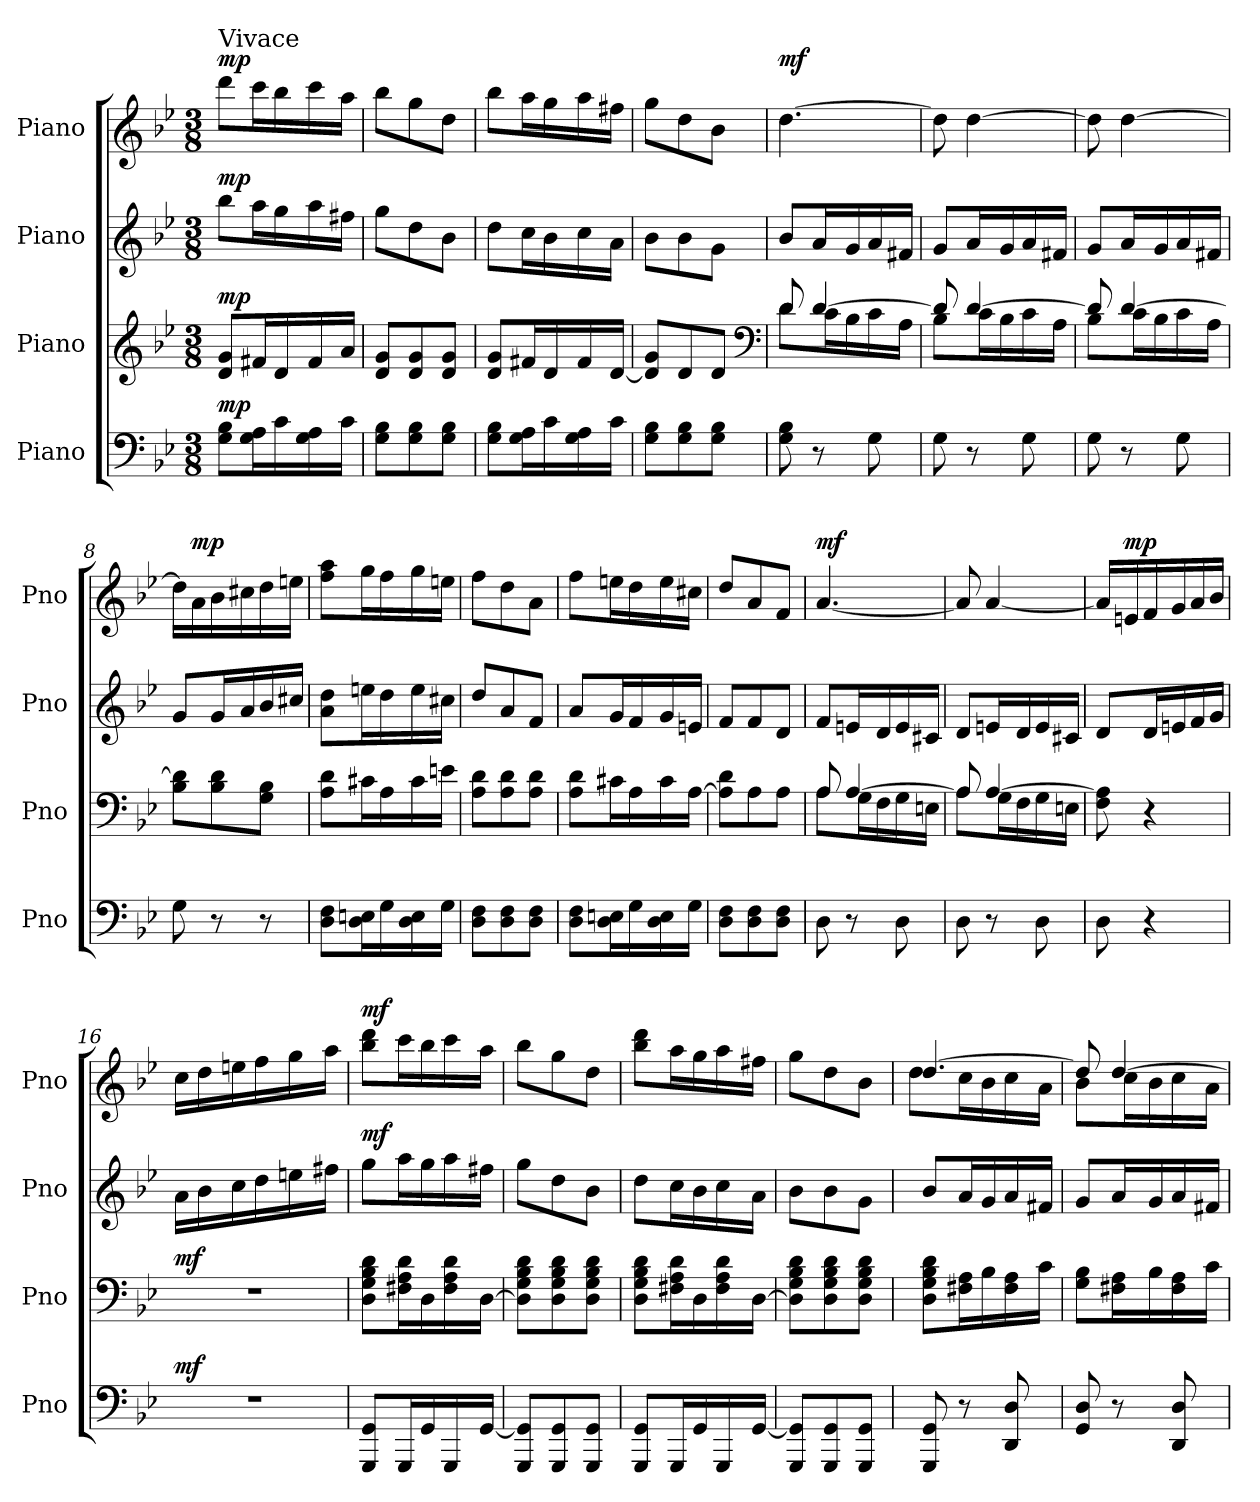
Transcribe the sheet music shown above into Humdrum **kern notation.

**kern	**dynam	**kern	**dynam	**kern	**dynam	**kern	**dynam
*part4	*part4	*part3	*part3	*part2	*part2	*part1	*part1
*staff4	*staff4	*staff3	*staff3	*staff2	*staff2	*staff1	*staff1
*I"Piano	*	*I"Piano	*	*I"Piano	*	*I"Piano	*
*I'Pno	*	*I'Pno	*	*I'Pno	*	*I'Pno	*
*clefF4	*	*clefG2	*	*clefG2	*	*clefG2	*
*k[b-e-]	*	*k[b-e-]	*	*k[b-e-]	*	*k[b-e-]	*
*B-:	*	*B-:	*	*B-:	*	*B-:	*
*M3/8	*	*M3/8	*	*M3/8	*	*M3/8	*
=1	=1	=1	=1	=1	=1	=1	=1
!	!	!	!	!	!	!LO:TX:a:t=Vivace	!
!	!LO:DY:a	!	!LO:DY:a	!	!LO:DY:a	!	!LO:DY:a
8G\ 8B-\L	mp	8d/ 8g/L	mp	8bb-\L	mp	8ddd\L	mp
16G\ 16A\L	.	16f#X/L	.	16aa\L	.	16ccc\L	.
16c\	.	16d/	.	16gg\	.	16bb-\	.
16G\ 16A\	.	16f#/	.	16aa\	.	16ccc\	.
16c\JJ	.	16a/JJ	.	16ff#X\JJ	.	16aa\JJ	.
=2	=2	=2	=2	=2	=2	=2	=2
8G\ 8B-\L	.	8d/ 8g/L	.	8gg\L	.	8bb-\L	.
8G\ 8B-\	.	8d/ 8g/	.	8dd\	.	8gg\	.
8G\ 8B-\J	.	8d/ 8g/J	.	8b-\J	.	8dd\J	.
=3	=3	=3	=3	=3	=3	=3	=3
8G\ 8B-\L	.	8d/ 8g/L	.	8dd\L	.	8bb-\L	.
16G\ 16A\L	.	16f#X/L	.	16cc\L	.	16aa\L	.
16c\	.	16d/	.	16b-\	.	16gg\	.
16G\ 16A\	.	16f#/	.	16cc\	.	16aa\	.
16c\JJ	.	[16d/JJ	.	16a\JJ	.	16ff#X\JJ	.
=4	=4	=4	=4	=4	=4	=4	=4
8G\ 8B-\L	.	8d/] 8g/L	.	8b-\L	.	8gg\L	.
8G\ 8B-\	.	8d/	.	8b-\	.	8dd\	.
8G\ 8B-\J	.	8d/J	.	8g\J	.	8b-\J	.
*	*	*clefF4	*	*	*	*	*
=5	=5	=5	=5	=5	=5	=5	=5
*	*	*^	*	*	*	*	*
!	!	!	!	!	!	!	!	!LO:DY:a
8G\ 8B-\	.	8d/	8d\L	.	8b-/L	.	[4.dd\	mf
8r	.	[4d/	16c\L	.	16a/L	.	.	.
.	.	.	16B-\	.	16g/	.	.	.
8G\	.	.	16c\	.	16a/	.	.	.
.	.	.	16A\JJ	.	16f#X/JJ	.	.	.
=6	=6	=6	=6	=6	=6	=6	=6	=6
8G\	.	8d/]	8B-\L	.	8g/L	.	8dd\]	.
8r	.	[4d/	16c\L	.	16a/L	.	[4dd\	.
.	.	.	16B-\	.	16g/	.	.	.
8G\	.	.	16c\	.	16a/	.	.	.
.	.	.	16A\JJ	.	16f#X/JJ	.	.	.
=7	=7	=7	=7	=7	=7	=7	=7	=7
8G\	.	8d/]	8B-\L	.	8g/L	.	8dd\]	.
8r	.	[4d/	16c\L	.	16a/L	.	[4dd\	.
.	.	.	16B-\	.	16g/	.	.	.
8G\	.	.	16c\	.	16a/	.	.	.
.	.	.	16A\JJ	.	16f#X/JJ	.	.	.
*	*	*v	*v	*	*	*	*	*
!!LO:LB:g=z
=8	=8	=8	=8	=8	=8	=8	=8
8G\	.	8B-\ 8d\]L	.	8g/L	.	16dd\LL]	.
!	!	!	!	!	!	!	!LO:DY:a
.	.	.	.	.	.	16a\	mp
8r	.	8B-\ 8d\	.	16g/L	.	16b-\	.
.	.	.	.	16a/	.	16cc#X\	.
8r	.	8G\ 8B-\J	.	16b-/	.	16dd\	.
.	.	.	.	16cc#X/JJ	.	16een\JJ	.
=9	=9	=9	=9	=9	=9	=9	=9
8D\ 8F\L	.	8A\ 8d\L	.	8a\ 8dd\L	.	8ff\ 8aa\L	.
16D\ 16En\L	.	16c#X\L	.	16een\L	.	16gg\L	.
16G\	.	16A\	.	16dd\	.	16ff\	.
16D\ 16E\	.	16c#\	.	16ee\	.	16gg\	.
16G\JJ	.	16en\JJ	.	16cc#X\JJ	.	16een\JJ	.
=10	=10	=10	=10	=10	=10	=10	=10
8D\ 8F\L	.	8A\ 8d\L	.	8dd/L	.	8ff\L	.
8D\ 8F\	.	8A\ 8d\	.	8a/	.	8dd\	.
8D\ 8F\J	.	8A\ 8d\J	.	8f/J	.	8a\J	.
=11	=11	=11	=11	=11	=11	=11	=11
8D\ 8F\L	.	8A\ 8d\L	.	8a/L	.	8ff\L	.
16D\ 16En\L	.	16c#X\L	.	16g/L	.	16een\L	.
16G\	.	16A\	.	16f/	.	16dd\	.
16D\ 16E\	.	16c#\	.	16g/	.	16ee\	.
16G\JJ	.	[16A\JJ	.	16en/JJ	.	16cc#X\JJ	.
=12	=12	=12	=12	=12	=12	=12	=12
8D\ 8F\L	.	8A\] 8d\L	.	8f/L	.	8dd/L	.
8D\ 8F\	.	8A\	.	8f/	.	8a/	.
8D\ 8F\J	.	8A\J	.	8d/J	.	8f/J	.
=13	=13	=13	=13	=13	=13	=13	=13
*	*	*^	*	*	*	*	*
!	!	!	!	!	!	!	!	!LO:DY:a
8D\	.	8A/	8A\L	.	8f/L	.	[4.a/	mf
8r	.	[4A/	16G\L	.	16en/L	.	.	.
.	.	.	16F\	.	16d/	.	.	.
8D\	.	.	16G\	.	16e/	.	.	.
.	.	.	16En\JJ	.	16c#X/JJ	.	.	.
=14	=14	=14	=14	=14	=14	=14	=14	=14
8D\	.	8A/]	8A\L	.	8d/L	.	8a/]	.
8r	.	[4A/	16G\L	.	16en/L	.	[4a/	.
.	.	.	16F\	.	16d/	.	.	.
8D\	.	.	16G\	.	16e/	.	.	.
.	.	.	16En\JJ	.	16c#X/JJ	.	.	.
*	*	*v	*v	*	*	*	*	*
!!LO:LB:g=z
=15	=15	=15	=15	=15	=15	=15	=15
8D\	.	8F\ 8A\]	.	8d/L	.	16a/LL]	.
!	!	!	!	!	!	!	!LO:DY:a
.	.	.	.	.	.	16en/	mp
4r	.	4r	.	16d/L	.	16f/	.
.	.	.	.	16en/	.	16g/	.
.	.	.	.	16f/	.	16a/	.
.	.	.	.	16g/JJ	.	16b-/JJ	.
=16	=16	=16	=16	=16	=16	=16	=16
!	!LO:DY:a	!	!LO:DY:a	!	!	!	!
4.r	mf	4.r	mf	16a\LL	.	16cc\LL	.
.	.	.	.	16b-\	.	16dd\	.
.	.	.	.	16cc\	.	16een\	.
.	.	.	.	16dd\	.	16ff\	.
.	.	.	.	16een\	.	16gg\	.
.	.	.	.	16ff#X\JJ	.	16aa\JJ	.
=17	=17	=17	=17	=17	=17	=17	=17
!	!	!	!	!	!LO:DY:a	!	!LO:DY:a
8GGG/ 8GG/L	.	8D\ 8G\ 8B-\ 8d\L	.	8gg\L	mf	8bb-\ 8ddd\L	mf
16GGG/L	.	16F#X\ 16A\ 16d\L	.	16aa\L	.	16ccc\L	.
16GG/	.	16D\	.	16gg\	.	16bb-\	.
16GGG/	.	16F#\ 16A\ 16d\	.	16aa\	.	16ccc\	.
[16GG/JJ	.	[16D\JJ	.	16ff#X\JJ	.	16aa\JJ	.
=18	=18	=18	=18	=18	=18	=18	=18
8GGG/ 8GG/]L	.	8D\] 8G\ 8B-\ 8d\L	.	8gg\L	.	8bb-\L	.
8GGG/ 8GG/	.	8D\ 8G\ 8B-\ 8d\	.	8dd\	.	8gg\	.
8GGG/ 8GG/J	.	8D\ 8G\ 8B-\ 8d\J	.	8b-\J	.	8dd\J	.
=19	=19	=19	=19	=19	=19	=19	=19
8GGG/ 8GG/L	.	8D\ 8G\ 8B-\ 8d\L	.	8dd\L	.	8bb-\ 8ddd\L	.
16GGG/L	.	16F#X\ 16A\ 16d\L	.	16cc\L	.	16aa\L	.
16GG/	.	16D\	.	16b-\	.	16gg\	.
16GGG/	.	16F#\ 16A\ 16d\	.	16cc\	.	16aa\	.
[16GG/JJ	.	[16D\JJ	.	16a\JJ	.	16ff#X\JJ	.
=20	=20	=20	=20	=20	=20	=20	=20
8GGG/ 8GG/]L	.	8D\] 8G\ 8B-\ 8d\L	.	8b-\L	.	8gg\L	.
8GGG/ 8GG/	.	8D\ 8G\ 8B-\ 8d\	.	8b-\	.	8dd\	.
8GGG/ 8GG/J	.	8D\ 8G\ 8B-\ 8d\J	.	8g\J	.	8b-\J	.
=21	=21	=21	=21	=21	=21	=21	=21
*	*	*	*	*	*	*^	*
8GGG/ 8GG/	.	8D\ 8G\ 8B-\ 8d\L	.	8b-/L	.	[4.dd/	8dd\L	.
8r	.	16F#X\ 16A\L	.	16a/L	.	.	16cc\L	.
.	.	16B-\	.	16g/	.	.	16b-\	.
8DD/ 8D/	.	16F#\ 16A\	.	16a/	.	.	16cc\	.
.	.	16c\JJ	.	16f#X/JJ	.	.	16a\JJ	.
!!LO:PB:g=z	!!
=22	=22	=22	=22	=22	=22	=22	=22	=22
8GG/ 8D/	.	8G\ 8B-\L	.	8g/L	.	8dd/]	8b-\L	.
8r	.	16F#X\ 16A\L	.	16a/L	.	[4dd/	16cc\L	.
.	.	16B-\	.	16g/	.	.	16b-\	.
8DD/ 8D/	.	16F#\ 16A\	.	16a/	.	.	16cc\	.
.	.	16c\JJ	.	16f#X/JJ	.	.	16a\JJ	.
*	*	*	*	*	*	*v	*v	*
=	=	=	=	=	=	=	=
*-	*-	*-	*-	*-	*-	*-	*-
